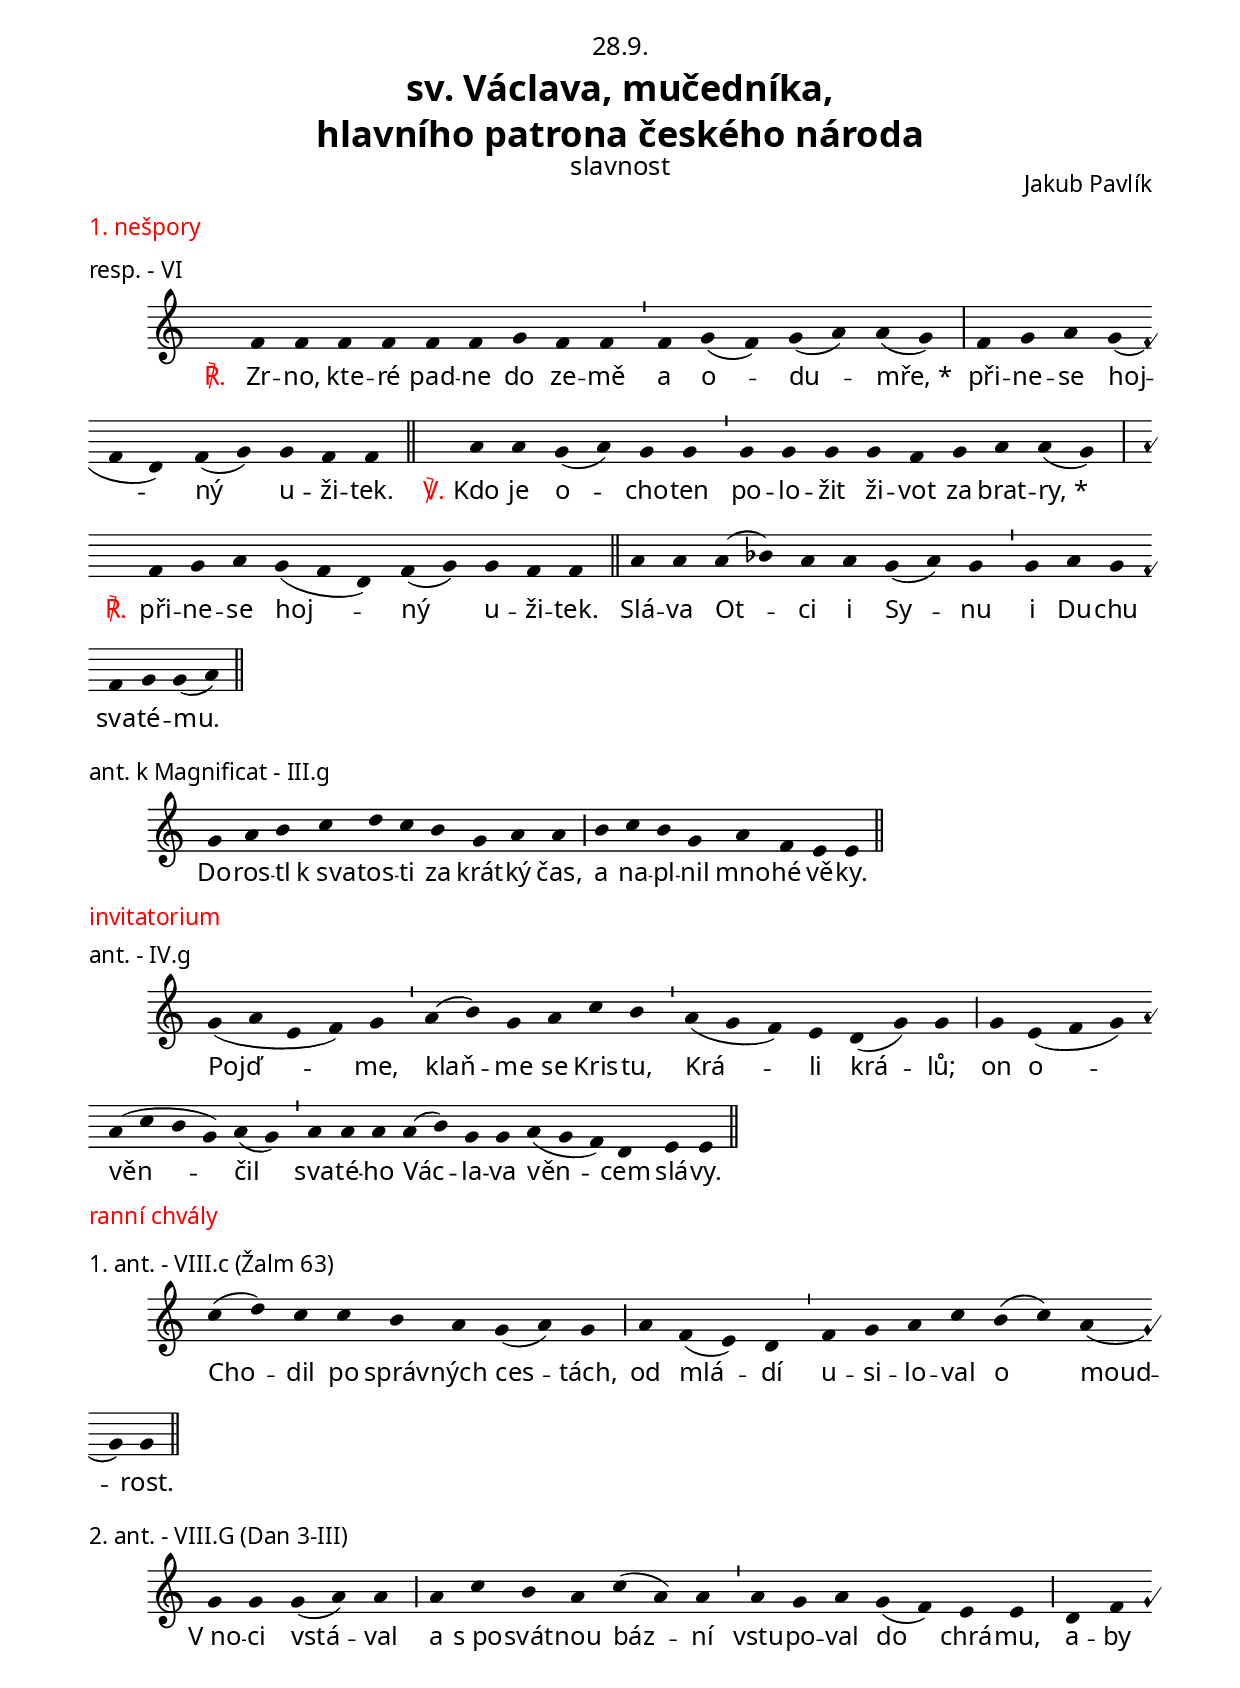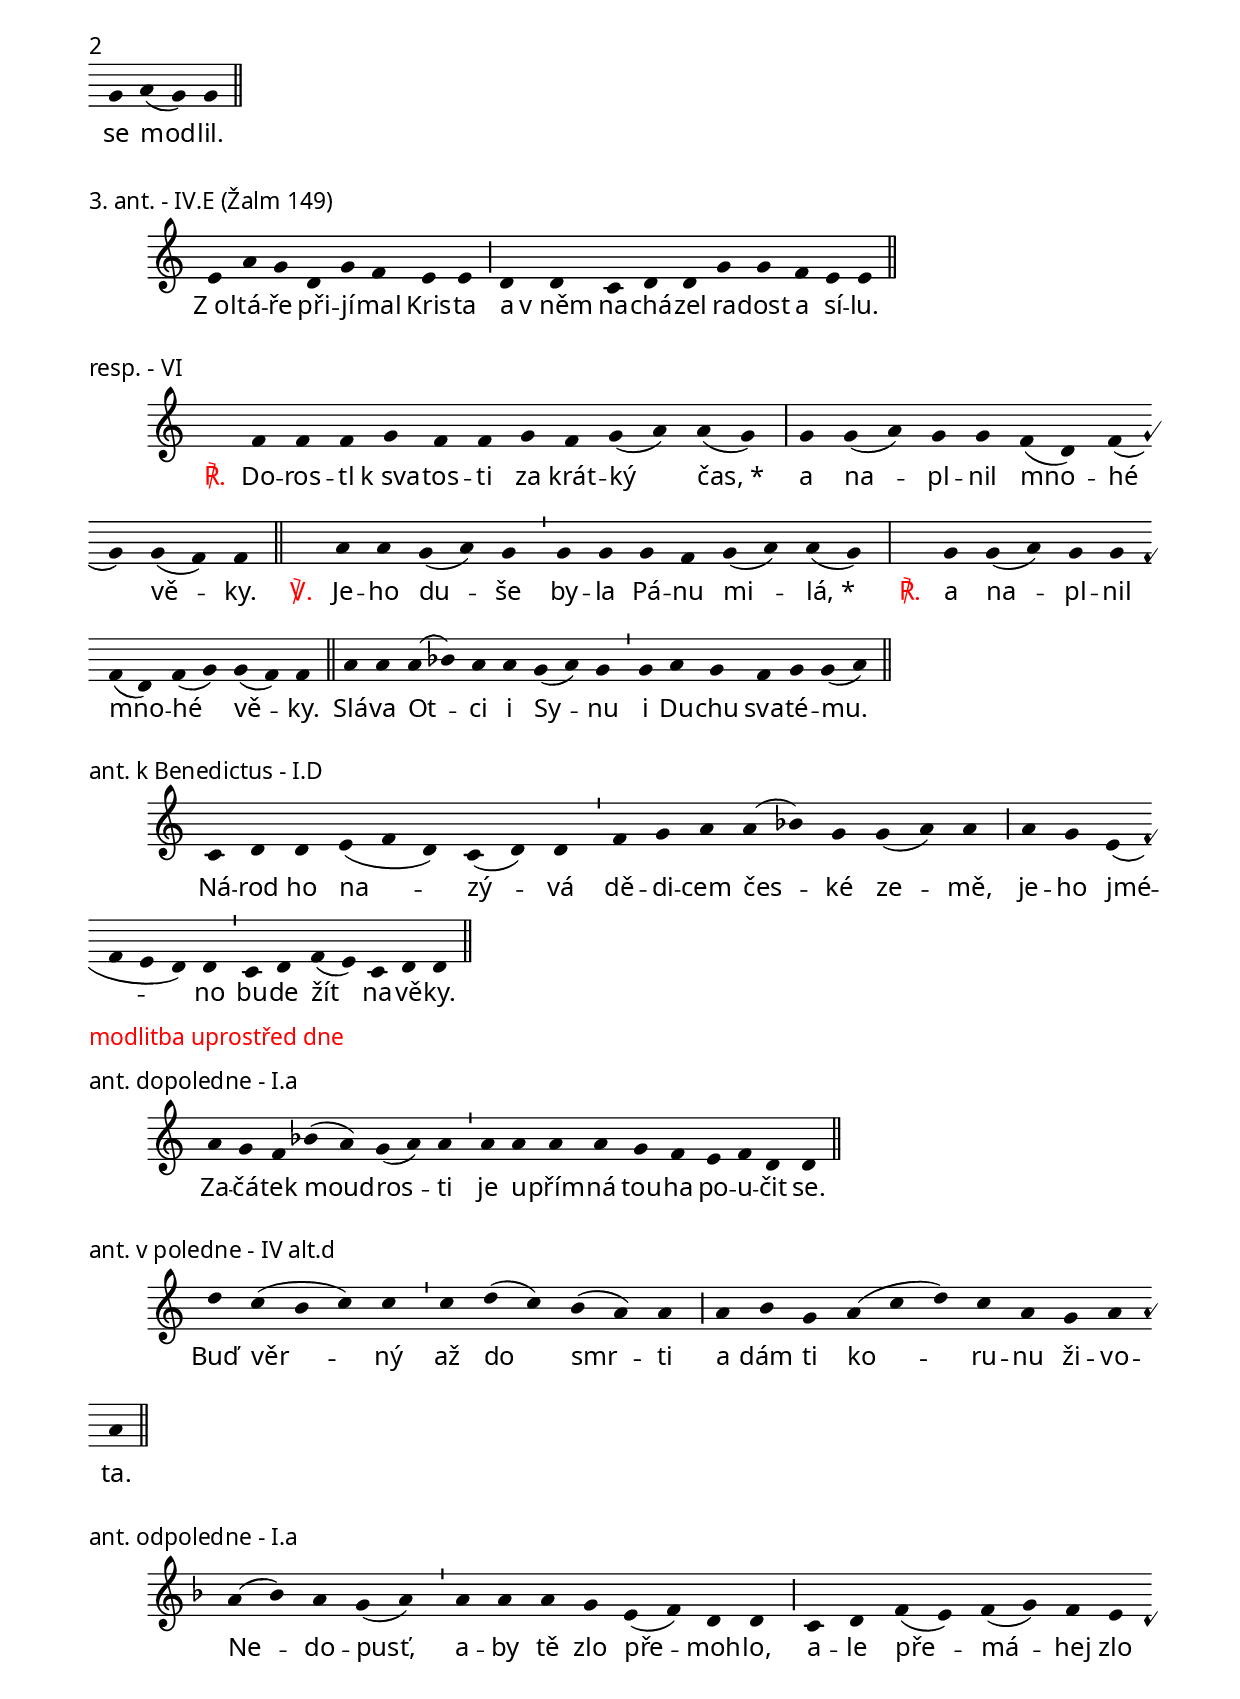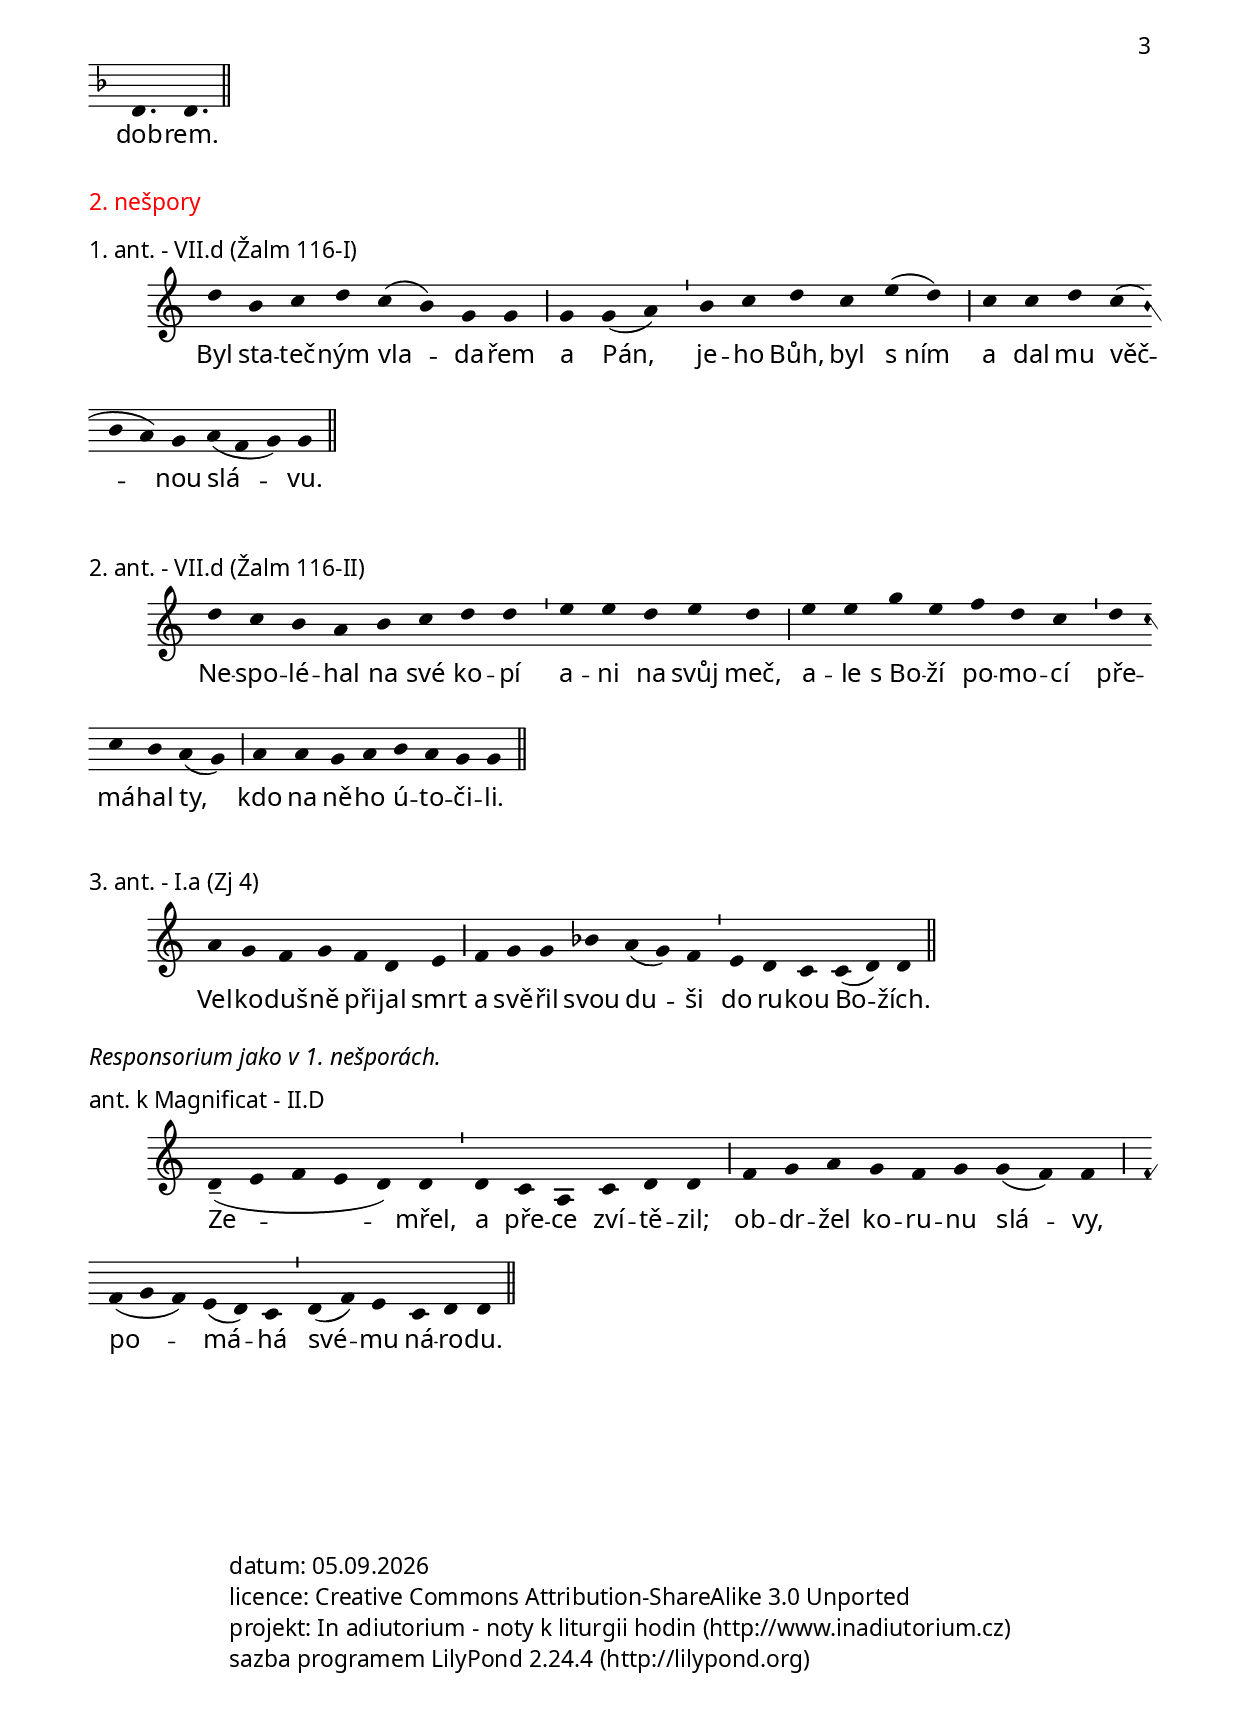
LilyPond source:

\version "2.15.40"

\include "../spolecne.ly"
\include "../dilyresponsorii.ly"

\header {
  title = \markup\titleSvatek
            \center-column{ "sv. Václava, mučedníka,"
            "hlavního patrona českého národa" }
            slavnost
            28.9.
  composer = "Jakub Pavlík"
}

\markup {\nadpisHodinka {"1. nešpory"}}

\score {
  \relative c' {
    \choralniRezim

    % R
    \neviditelna f
    f4 f f f f f g f f \barMin f g( f) g( a) a( g) \barMax
    f g a g( f d) f( g) g f f \barFinalis
    % V
    \neviditelna a
    a4 a g( a) g g \barMin g g g g f g a a( g) \barMax
    % R
    \neviditelna a
    f g a g( f d) f( g) g f f \barFinalis
    % Slava
    \respVIdoxologie \barFinalis
  }
  \addlyrics {
    \Response Zr -- no, kte -- ré pad -- ne do ze -- mě a o -- du -- mře,_*
    při -- ne -- se hoj -- ný u -- ži -- tek.
    \Verse Kdo je o -- cho -- ten po -- lo -- žit ži -- vot za brat -- ry,_*
    \Response při -- ne -- se hoj -- ný u -- ži -- tek.
    \textRespDoxologie
  }
  \header {
    quid = "resp."
    modus = "VI"
    id = "1ne-r"
    piece = \markup {\sestavTitulekResp}
  }
}

\score {
  \relative c'' {
    \choralniRezim
    g4 a b c d c b g a a \barMaior
    b c b g a f e e \barFinalis
  }
  \addlyrics {
    Do -- ros -- tl k_sva -- tos -- ti za krát -- ký čas,
    a na -- pl -- nil mno -- hé vě -- ky.
  }
  \header {
    quid = "ant. k Magnificat"
    modus = "III"
    differentia = "g"
    psalmus = ""
    id = "1ne-amag"
    piece = \markup {\sestavTitulekBezZalmu}
  }
}

\markup {\nadpisHodinka {"invitatorium"}}

\score {
  \relative c'' {
    \choralniRezim
    g4( a e f) g \barMin
    a( b) g a c b \barMin
    a( g f) e d( g) g \barMaior
    g e( f g) a( c b g) a( g) \barMin
    a a a a( b) g g a( g f) d e e \barFinalis
  }
  \addlyrics {
    Pojď -- me,
    klaň -- me se Kris -- tu,
    Krá -- li krá -- lů;
    on o -- věn -- čil
    sva -- té -- ho Vác -- la -- va
    věn -- cem slá -- vy.
  }
  \header {
    quid = "ant."
    modus = "IV"
    differentia = "g"
    psalmus = ""
    id = "invit"
    piece = \markup {\sestavTitulekBezZalmu}
  }
}

\markup {\nadpisHodinka {"ranní chvály"}}

\score {
  \relative c'' {
    \choralniRezim
    c4( d) c c b a g( a) g \barMaior
    a f( e) d \barMin f g a c b( c) a( g) g \barFinalis
  }
  \addlyrics {
    Cho -- dil po správ -- ných ces -- tách,
    od mlá -- dí u -- si -- lo -- val o moud -- rost.
  }
  \header {
    quid = "1. ant."
    modus = "VIII"
    differentia = "c"
    psalmus = "Žalm 63"
    id = "rch-a1"
    piece = \markup {\sestavTitulek}
  }
}

\score {
  \relative c'' {
    \choralniRezim
    g4 g g( a) a \barMaior
    a c b a c( a) a \barMin
    a g a g( f) e e \barMaior
    d f g a( g) g \barFinalis
  }
  \addlyrics {
    V_no -- ci vstá -- val
    a s_po -- svát -- nou báz -- ní
    vstu -- po -- val do chrá -- mu,
    a -- by se mod -- lil.
  }
  \header {
    quid = "2. ant."
    modus = "VIII"
    differentia = "G"
    psalmus = "Dan 3-III"
    id = "rch-a2"
    piece = \markup {\sestavTitulek}
  }
}

\score {
  \relative c' {
    \choralniRezim
    e4 a g d g f e e \barMaior
    d d c d d g g f e e \barFinalis
  }
  \addlyrics {
    Z_ol -- tá -- ře při -- jí -- mal Kris -- ta
    a v_něm na -- chá -- zel ra -- dost a sí -- lu.
  }
  \header {
    quid = "3. ant."
    modus = "IV"
    differentia = "E"
    psalmus = "Žalm 149"
    id = "rch-a3"
    piece = \markup {\sestavTitulek}
  }
}

\score {
  \relative c' {
    \choralniRezim

    % R
    \neviditelna f
    f4 f f g f f g f g( a) a( g) \barMax
    g g( a) g g f( d) f( g) g( f) f \barFinalis
    % V
    \neviditelna a
    a a g( a) g \barMin g g g f g( a) a( g) \barMax
    % R
    \neviditelna a
    g g( a) g g f( d) f( g) g( f) f \barFinalis
    % Slava
    \respVIdoxologie \barFinalis
  }
  \addlyrics {
    \Response Do -- ros -- tl k_sva -- tos -- ti za krát -- ký čas,_*
    a na -- pl -- nil mno -- hé vě -- ky.
    \Verse Je -- ho du -- še by -- la Pá -- nu mi -- lá,_*
    \Response a na -- pl -- nil mno -- hé vě -- ky.
    \textRespDoxologie
  }
  \header {
    quid = "resp."
    modus = "VI"
    id = "rch-r"
    piece = \markup {\sestavTitulekResp}
  }
}

\score {
  \relative c' {
    \choralniRezim
    c4 d d e( f d) c( d) d \barMin
    f g a a( bes) g g( a) a \barMaior
    a g e( f e d) d \barMin
    c d f( e) c d d \barFinalis
  }
  \addlyrics {
    Ná -- rod ho na -- zý -- vá
    dě -- di -- cem čes -- ké ze -- mě,
    je -- ho jmé -- no
    bu -- de žít na -- vě -- ky.
  }
  \header {
    quid = "ant. k Benedictus"
    modus = "I"
    differentia = "D"
    psalmus = ""
    id = "rch-aben"
    piece = \markup {\sestavTitulekBezZalmu}
  }
}

\markup {\nadpisHodinka {"modlitba uprostřed dne"}}

\score {
  \relative c'' {
    \choralniRezim
    a4 g f bes( a) g( a) a \barMin
    a a a a g f e f d d \barFinalis
  }
  \addlyrics {
    Za -- čá -- tek moud -- ros -- ti
    je u -- přím -- ná tou -- ha po -- u -- čit se.
  }
  \header {
    quid = "ant. dopoledne"
    modus = "I"
    differentia = "a"
    psalmus = ""
    id = "tercie"
    piece = \markup {\sestavTitulekBezZalmu}
  }
}

\score {
  \relative c'' {
    \choralniRezim
    d4 c( b c) c \barMin c d( c) b( a) a \barMaior
    a b g a( c d) c a g a a \barFinalis
  }
  \addlyrics {
    Buď věr -- ný až do smr -- ti
    a dám ti ko -- ru -- nu ži -- vo -- ta.
  }
  \header {
    quid = "ant. v poledne"
    modus = "IV alt"
    differentia = "d"
    psalmus = ""
    id = "sexta"
    fial = "sanktoral/0506jansarkander.ly#ne-amag?zacatek"
    piece = \markup {\sestavTitulekBezZalmu}
  }
}

\score {
  \relative c'' {
    \choralniRezim
    \key f \major
    a4( bes) a g( a) \barMin
    a a a g e( f) d d \barMaior
    c d f( e) f( g) f e d4. d \barFinalis
  }
  \addlyrics {
    Ne -- do -- pusť,
    a -- by tě zlo pře -- moh -- lo,
    a -- le pře -- má -- hej zlo dob -- rem.
  }
  \header {
    quid = "ant. odpoledne"
    modus = "I"
    differentia = "a"
    psalmus = ""
    id = "nona"
    piece = \markup {\sestavTitulekBezZalmu}
  }
}

\markup {\nadpisHodinka {"2. nešpory"}}

\score {
  \relative c'' {
    \choralniRezim
    d4 b c d c( b) g g \barMaior
    g g( a) \barMin b c d c e( d) \barMaior
    c c d c( b a) g a( f g) g \barFinalis
  }
  \addlyrics {
    Byl sta -- teč -- ným vla -- da -- řem
    a Pán, je -- ho Bůh, byl s_ním
    a dal mu věč -- nou slá -- vu.
  }
  \header {
    quid = "1. ant."
    modus = "VII"
    differentia = "d"
    psalmus = "Žalm 116-I"
    id = "2ne-a1"
    piece = \markup {\sestavTitulek}
  }
}

\score {
  \relative c'' {
    \choralniRezim
    d4 c b a b c d d \barMin
    e e d e d \barMaior
    e e g e f d c \barMin d c b a( g) \barMaior
    a a g a b a g g \barFinalis
  }
  \addlyrics {
    Ne -- spo -- lé -- hal na své ko -- pí
    a -- ni na svůj meč,
    a -- le s_Bo -- ží po -- mo -- cí pře -- má -- hal ty,
    kdo na ně -- ho ú -- to -- či -- li.
  }
  \header {
    quid = "2. ant."
    modus = "VII"
    differentia = "d"
    psalmus = "Žalm 116-II"
    id = "2ne-a2"
    piece = \markup {\sestavTitulek}
  }
}

\score {
  \relative c'' {
    \choralniRezim
    a4 g f g f d e \barMaior
    f g g bes a( g) f \barMin e d c c( d) d \barFinalis
  }
  \addlyrics {
    Vel -- ko -- duš -- ně při -- jal smrt
    a svě -- řil svou du -- ši do ru -- kou Bo -- žích.
  }
  \header {
    quid = "3. ant."
    modus = "I"
    differentia = "a"
    psalmus = "Zj 4"
    placet = "krok na _a_ je nevhodný (ale zatím jsem nenašel libé řešení bez něj)"
    id = "2ne-a3"
    piece = \markup {\sestavTitulek}
  }
}

\markup\italic{Responsorium jako v 1. nešporách.}

\score {
  \relative c' {
    \choralniRezim
    d4--( e f e d) d \barMin
    d c a c d d \barMaior
    f g a g f g g( f) f \barMaior
    f( g f) e( d) c \barMin
    d( f) e c d d \barFinalis
  }
  \addlyrics {
    Ze -- mřel,
    a pře -- ce zví -- tě -- zil;
    ob -- dr -- žel ko -- ru -- nu slá -- vy,
    po -- má -- há
    své -- mu ná -- ro -- du.
  }
  \header {
    quid = "ant. k Magnificat"
    modus = "II"
    differentia = "D"
    psalmus = ""
    id = "2ne-amag"
    piece = \markup {\sestavTitulekBezZalmu}
  }
}